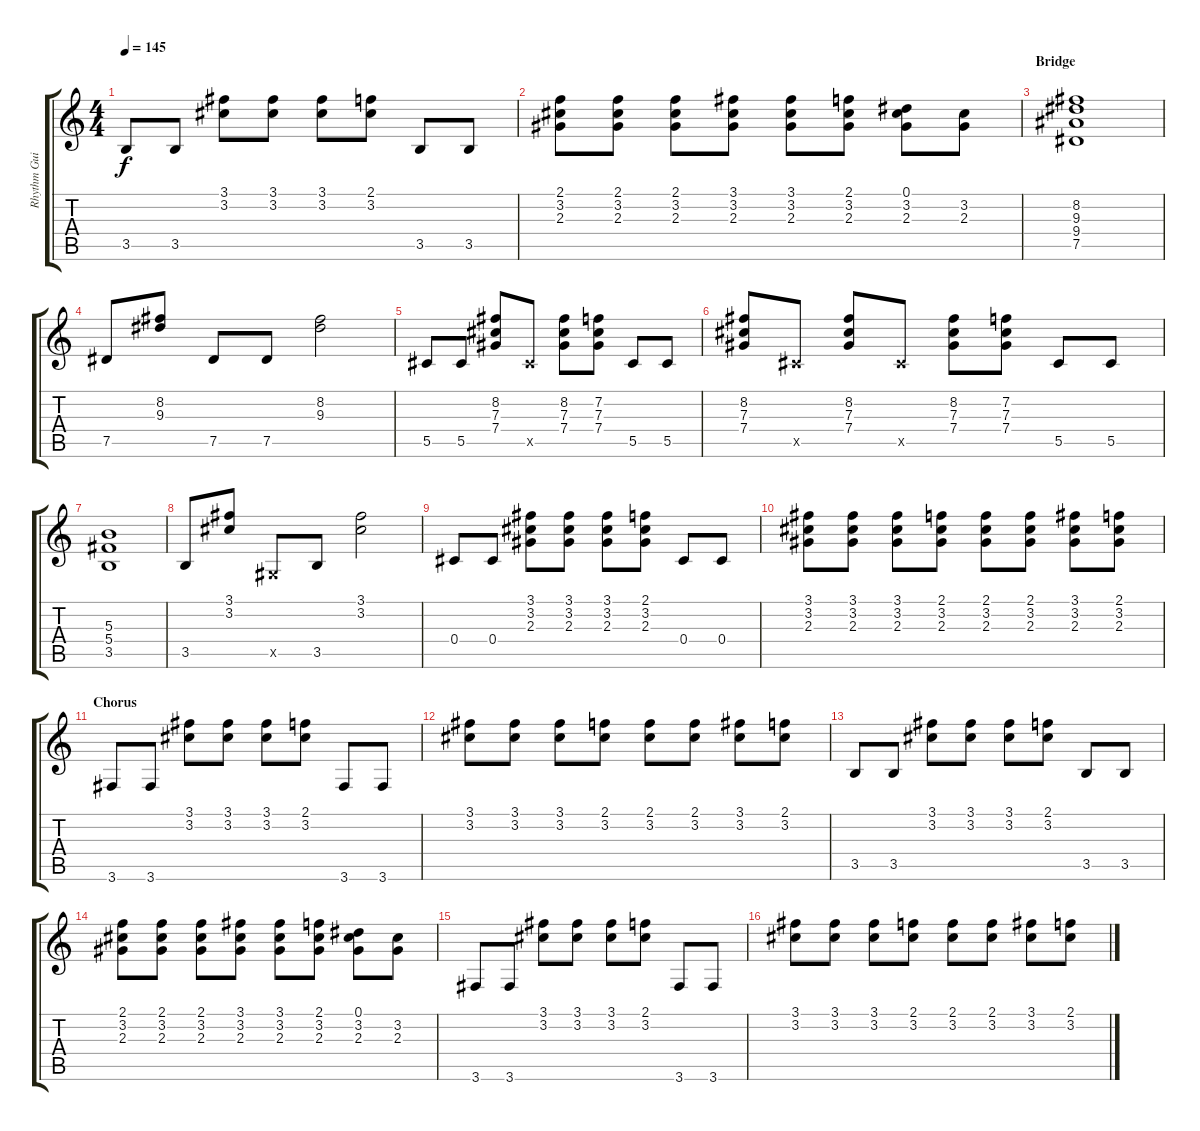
\track ("Rhythm Guitar " "Rhythm Gui") {instrument overdrivenguitar}
\staff {score tabs}
\tuning (Eb4 Bb3 Gb3 Db3 Ab2 Eb2) {hide}
\ts (4 4)
\tempo 145
\clef g2
\ks c
3.5.8{dy f} 3.5.8 (3.1 3.2).8 (3.1 3.2).8 (3.1 3.2).8 (2.1 3.2).8 3.5.8 3.5.8 |
(2.1 3.2 2.3).8 (2.1 3.2 2.3).8 (2.1 3.2 2.3).8 (3.1 3.2 2.3).8 (3.1 3.2 2.3).8 (2.1 3.2 2.3).8 (0.1 3.2 2.3).8 (3.2 2.3).8 |
\section ("" "Bridge")
(8.2 9.3 9.4 7.5).1 |
7.5.8 (8.2 9.3).8 7.5.8 7.5.8 (8.2 9.3).2 |
5.5.8 5.5.8 (8.2 7.3 7.4).8 5.5{x}.8 (8.2 7.3 7.4).8 (7.2 7.3 7.4).8 5.5.8 5.5.8 |
(8.2 7.3 7.4).8 5.5{x}.8 (8.2 7.3 7.4).8 5.5{x}.8 (8.2 7.3 7.4).8 (7.2 7.3 7.4).8 5.5.8 5.5.8 |
(5.3 5.4 3.5).1 |
3.5.8 (3.1 3.2).8 0.5{x}.8 3.5.8 (3.1 3.2).2 |
0.4.8 0.4.8 (3.1 3.2 2.3).8 (3.1 3.2 2.3).8 (3.1 3.2 2.3).8 (2.1 3.2 2.3).8 0.4.8 0.4.8 |
(3.1 3.2 2.3).8 (3.1 3.2 2.3).8 (3.1 3.2 2.3).8 (2.1 3.2 2.3).8 (2.1 3.2 2.3).8 (2.1 3.2 2.3).8 (3.1 3.2 2.3).8 (2.1 3.2 2.3).8 |
\section ("" "Chorus")
3.6.8 3.6.8 (3.1 3.2).8 (3.1 3.2).8 (3.1 3.2).8 (2.1 3.2).8 3.6.8 3.6.8 |
(3.1 3.2).8 (3.1 3.2).8 (3.1 3.2).8 (2.1 3.2).8 (2.1 3.2).8 (2.1 3.2).8 (3.1 3.2).8 (2.1 3.2).8 |
3.5.8 3.5.8 (3.1 3.2).8 (3.1 3.2).8 (3.1 3.2).8 (2.1 3.2).8 3.5.8 3.5.8 |
(2.1 3.2 2.3).8 (2.1 3.2 2.3).8 (2.1 3.2 2.3).8 (3.1 3.2 2.3).8 (3.1 3.2 2.3).8 (2.1 3.2 2.3).8 (0.1 3.2 2.3).8 (3.2 2.3).8 |
3.6.8 3.6.8 (3.1 3.2).8 (3.1 3.2).8 (3.1 3.2).8 (2.1 3.2).8 3.6.8 3.6.8 |
(3.1 3.2).8 (3.1 3.2).8 (3.1 3.2).8 (2.1 3.2).8 (2.1 3.2).8 (2.1 3.2).8 (3.1 3.2).8 (2.1 3.2).8
